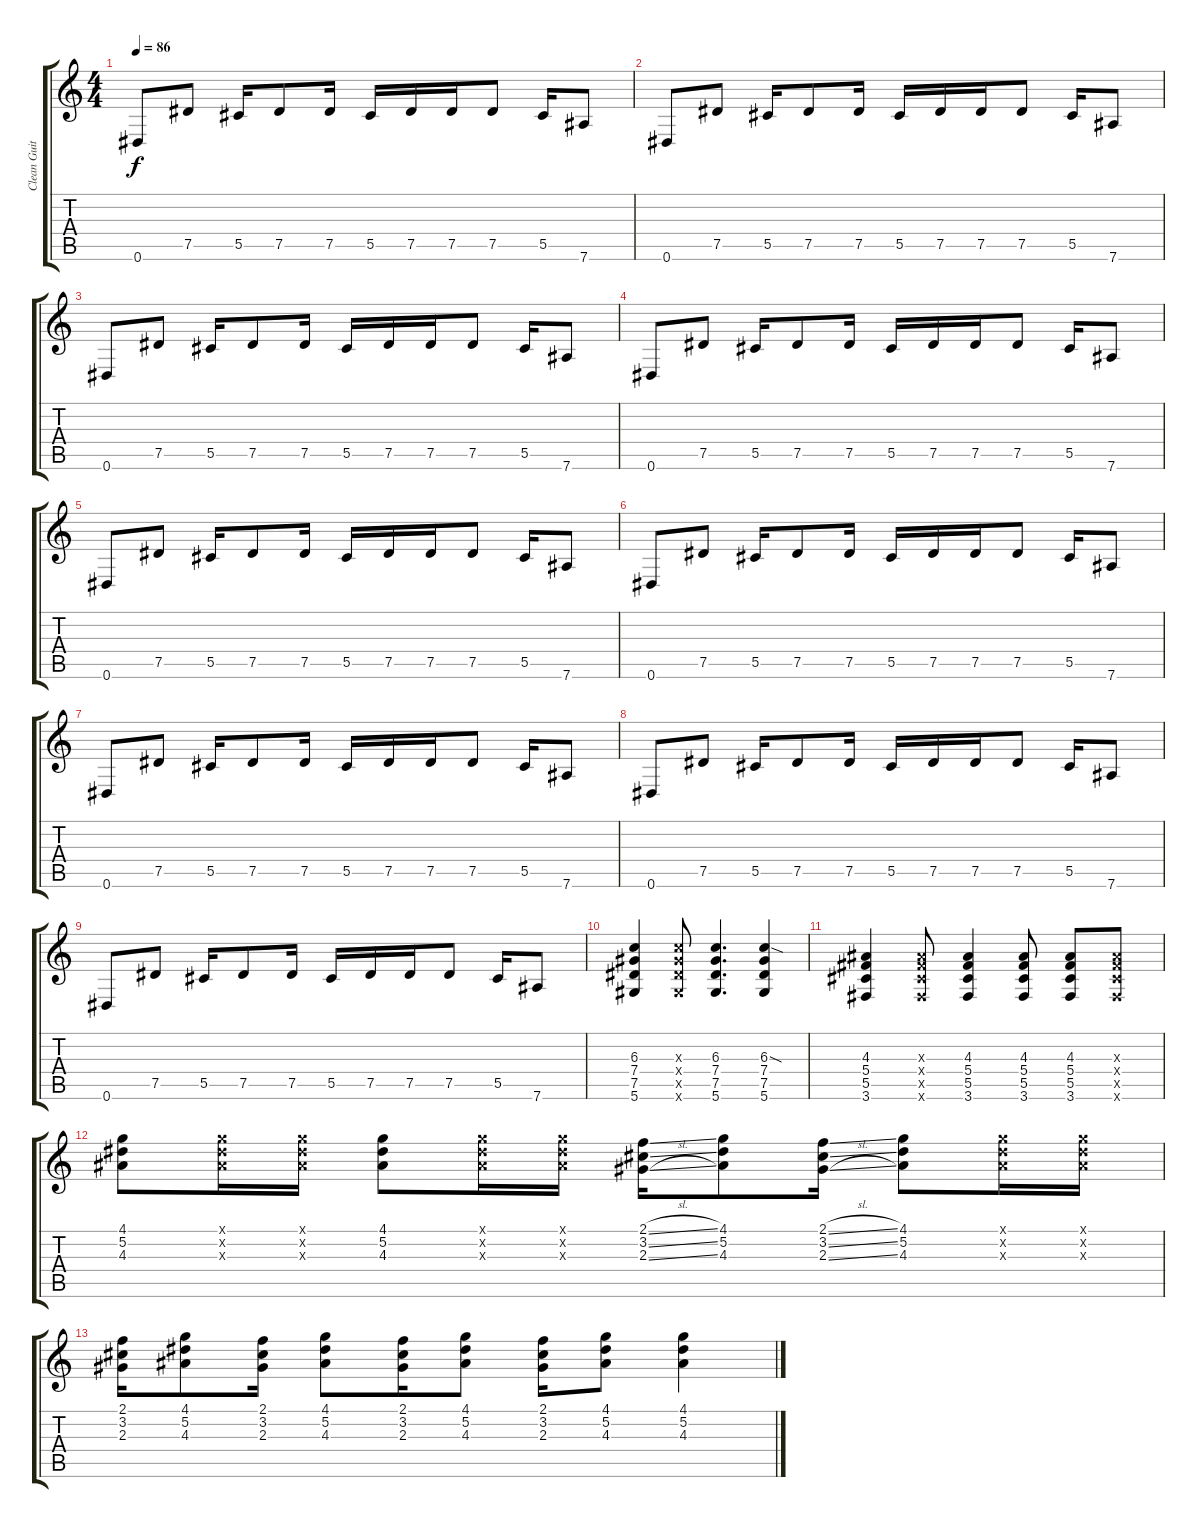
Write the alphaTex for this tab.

\track ("Clean Guitar" "Clean Guit") {instrument electricguitarmuted}
\staff {score tabs}
\tuning (Eb4 Bb3 Gb3 Db3 Ab2 Eb2) {hide}
\ts (4 4)
\tempo 86
\clef g2
\ks c
0.6.8{dy f} 7.5.8 5.5.16 7.5.8 7.5.16 5.5.16 7.5.16 7.5.16 7.5.8 5.5.16 7.6.8 |
0.6.8 7.5.8 5.5.16 7.5.8 7.5.16 5.5.16 7.5.16 7.5.16 7.5.8 5.5.16 7.6.8 |
0.6.8 7.5.8 5.5.16 7.5.8 7.5.16 5.5.16 7.5.16 7.5.16 7.5.8 5.5.16 7.6.8 |
0.6.8 7.5.8 5.5.16 7.5.8 7.5.16 5.5.16 7.5.16 7.5.16 7.5.8 5.5.16 7.6.8 |
0.6.8 7.5.8 5.5.16 7.5.8 7.5.16 5.5.16 7.5.16 7.5.16 7.5.8 5.5.16 7.6.8 |
0.6.8 7.5.8 5.5.16 7.5.8 7.5.16 5.5.16 7.5.16 7.5.16 7.5.8 5.5.16 7.6.8 |
0.6.8 7.5.8 5.5.16 7.5.8 7.5.16 5.5.16 7.5.16 7.5.16 7.5.8 5.5.16 7.6.8 |
0.6.8 7.5.8 5.5.16 7.5.8 7.5.16 5.5.16 7.5.16 7.5.16 7.5.8 5.5.16 7.6.8 |
0.6.8 7.5.8 5.5.16 7.5.8 7.5.16 5.5.16 7.5.16 7.5.16 7.5.8 5.5.16 7.6.8 |
(6.3 7.4 7.5 5.6).4 (6.3{x} 7.4{x} 7.5{x} 5.6{x}).8 (6.3 7.4 7.5 5.6).4{d} (6.3{sod} 7.4 7.5 5.6).4 |
(4.3 5.4 5.5 3.6).4 (4.3{x} 5.4{x} 5.5{x} 3.6{x}).8 (4.3 5.4 5.5 3.6).4 (4.3 5.4 5.5 3.6).8 (4.3 5.4 5.5 3.6).8 (4.3{x} 5.4{x} 5.5{x} 3.6{x}).8 |
(4.1 5.2 4.3).8 (4.1{x} 5.2{x} 4.3{x}).16 (4.1{x} 5.2{x} 4.3{x}).16 (4.1 5.2 4.3).8 (4.1{x} 5.2{x} 4.3{x}).16 (4.1{x} 5.2{x} 4.3{x}).16 (2.1{sl} 3.2{sl} 2.3{sl}).16 (4.1 5.2 4.3).8 (2.1{sl} 3.2{sl} 2.3{sl}).16 (4.1 5.2 4.3).8 (4.1{x} 5.2{x} 4.3{x}).16 (4.1{x} 5.2{x} 4.3{x}).16 |
(2.1 3.2 2.3).16 (4.1 5.2 4.3).8 (2.1 3.2 2.3).16 (4.1 5.2 4.3).8 (2.1 3.2 2.3).16 (4.1 5.2 4.3).8 (2.1 3.2 2.3).16 (4.1 5.2 4.3).8 (4.1 5.2 4.3).4
